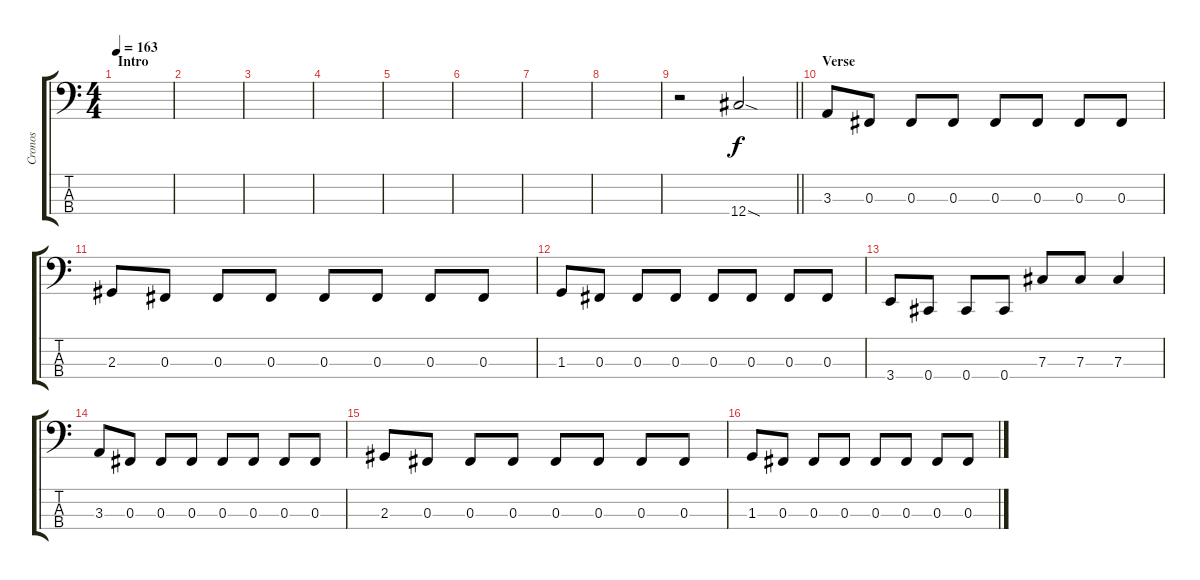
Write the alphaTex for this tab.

\track ("Cronos" "Cronos") {instrument electricbasspick}
\staff {score tabs}
\tuning (E2 B1 Gb1 Db1) {hide}
\ts (4 4)
\section ("" "Intro")
\tempo 163
\clef f4
\ks c
|
|
|
|
|
|
|
|
\barLineRight lightlight
r.2 12.4{sod}.2 |
\section ("" "Verse")
3.3.8 0.3.8 0.3.8 0.3.8 0.3.8 0.3.8 0.3.8 0.3.8 |
2.3.8 0.3.8 0.3.8 0.3.8 0.3.8 0.3.8 0.3.8 0.3.8 |
1.3.8 0.3.8 0.3.8 0.3.8 0.3.8 0.3.8 0.3.8 0.3.8 |
3.4.8 0.4.8 0.4.8 0.4.8 7.3.8 7.3.8 7.3.4 |
3.3.8 0.3.8 0.3.8 0.3.8 0.3.8 0.3.8 0.3.8 0.3.8 |
2.3.8 0.3.8 0.3.8 0.3.8 0.3.8 0.3.8 0.3.8 0.3.8 |
1.3.8 0.3.8 0.3.8 0.3.8 0.3.8 0.3.8 0.3.8 0.3.8
